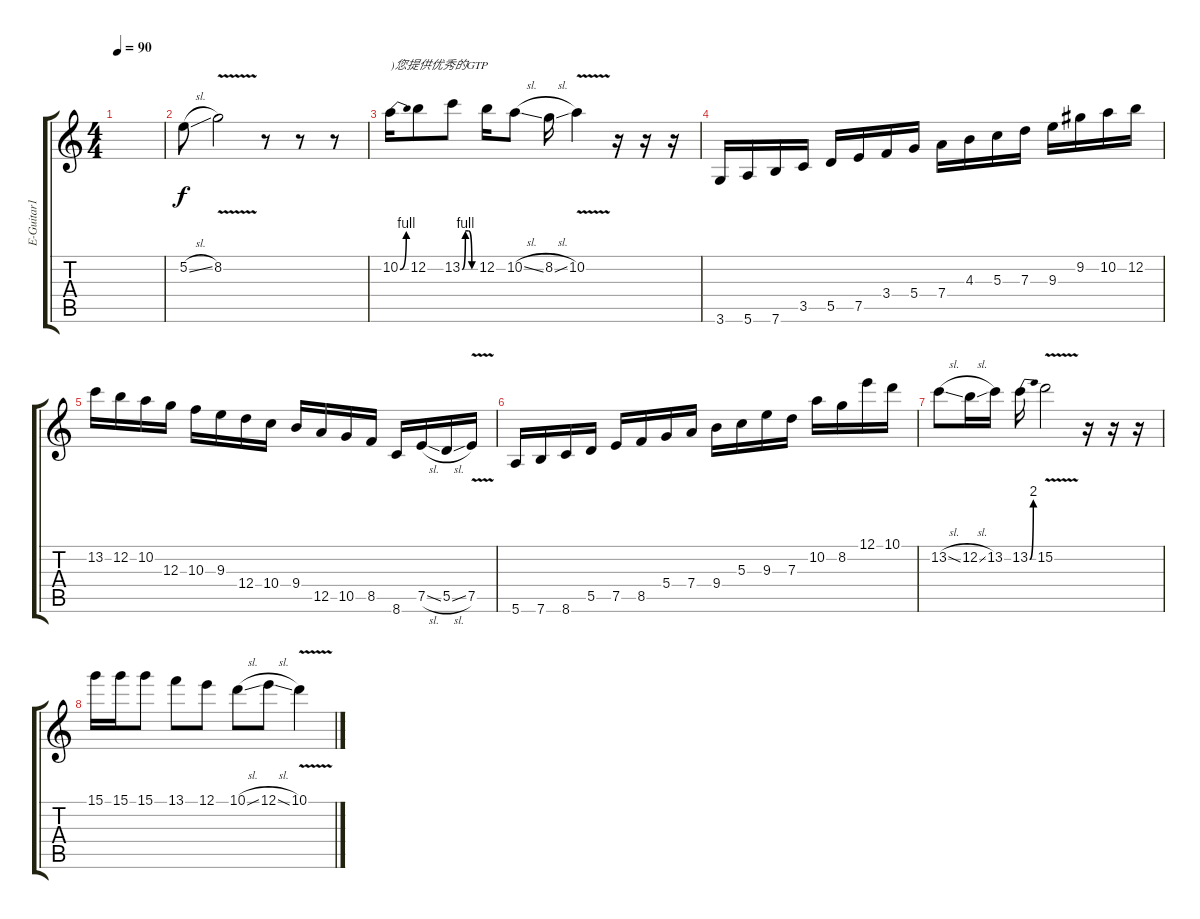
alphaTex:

\track ("E-Guitar1" "E-Guitar1") {instrument electricguitarjazz}
\staff {score tabs}
\tuning (E4 B3 G3 D3 A2 E2) {hide}
\ts (4 4)
\tempo 90
\clef g2
\ks c
|
5.2{sl}.8 8.2{v}.2 r.8 r.8 r.8 |
10.2{be (bend 0 0 60 4)}.16{txt ")您提供优秀的GTP"} 12.2.8 13.2{be (custom 0 0 15 4 30 4 45 0 60 0)}.8 12.2.16 10.2{sl}.8 8.2{sl}.16 10.2{v}.4 r.16 r.16 r.16 |
3.6.16 5.6.16 7.6.16 3.5.16 5.5.16 7.5.16 3.4.16 5.4.16 7.4.16 4.3.16 5.3.16 7.3.16 9.3.16 9.2.16 10.2.16 12.2.16 |
13.2.16 12.2.16 10.2.16 12.3.16 10.3.16 9.3.16 12.4.16 10.4.16 9.4.16 12.5.16 10.5.16 8.5.16 8.6.16 7.5{sl}.16 5.5{sl}.16 7.5{v}.16 |
5.6.16 7.6.16 8.6.16 5.5.16 7.5.16 8.5.16 5.4.16 7.4.16 9.4.16 5.3.16 9.3.16 7.3.16 10.2.16 8.2.16 12.1.16 10.1.16 |
13.2{sl}.8 12.2{sl}.16 13.2.16 13.2{be (bend 0 0 60 8)}.16 15.2{v}.2 r.16 r.16 r.16 |
15.1.16 15.1.16 15.1.8 13.1.8 12.1.8 10.1{sl}.8 12.1{sl}.8 10.1{v}.4
